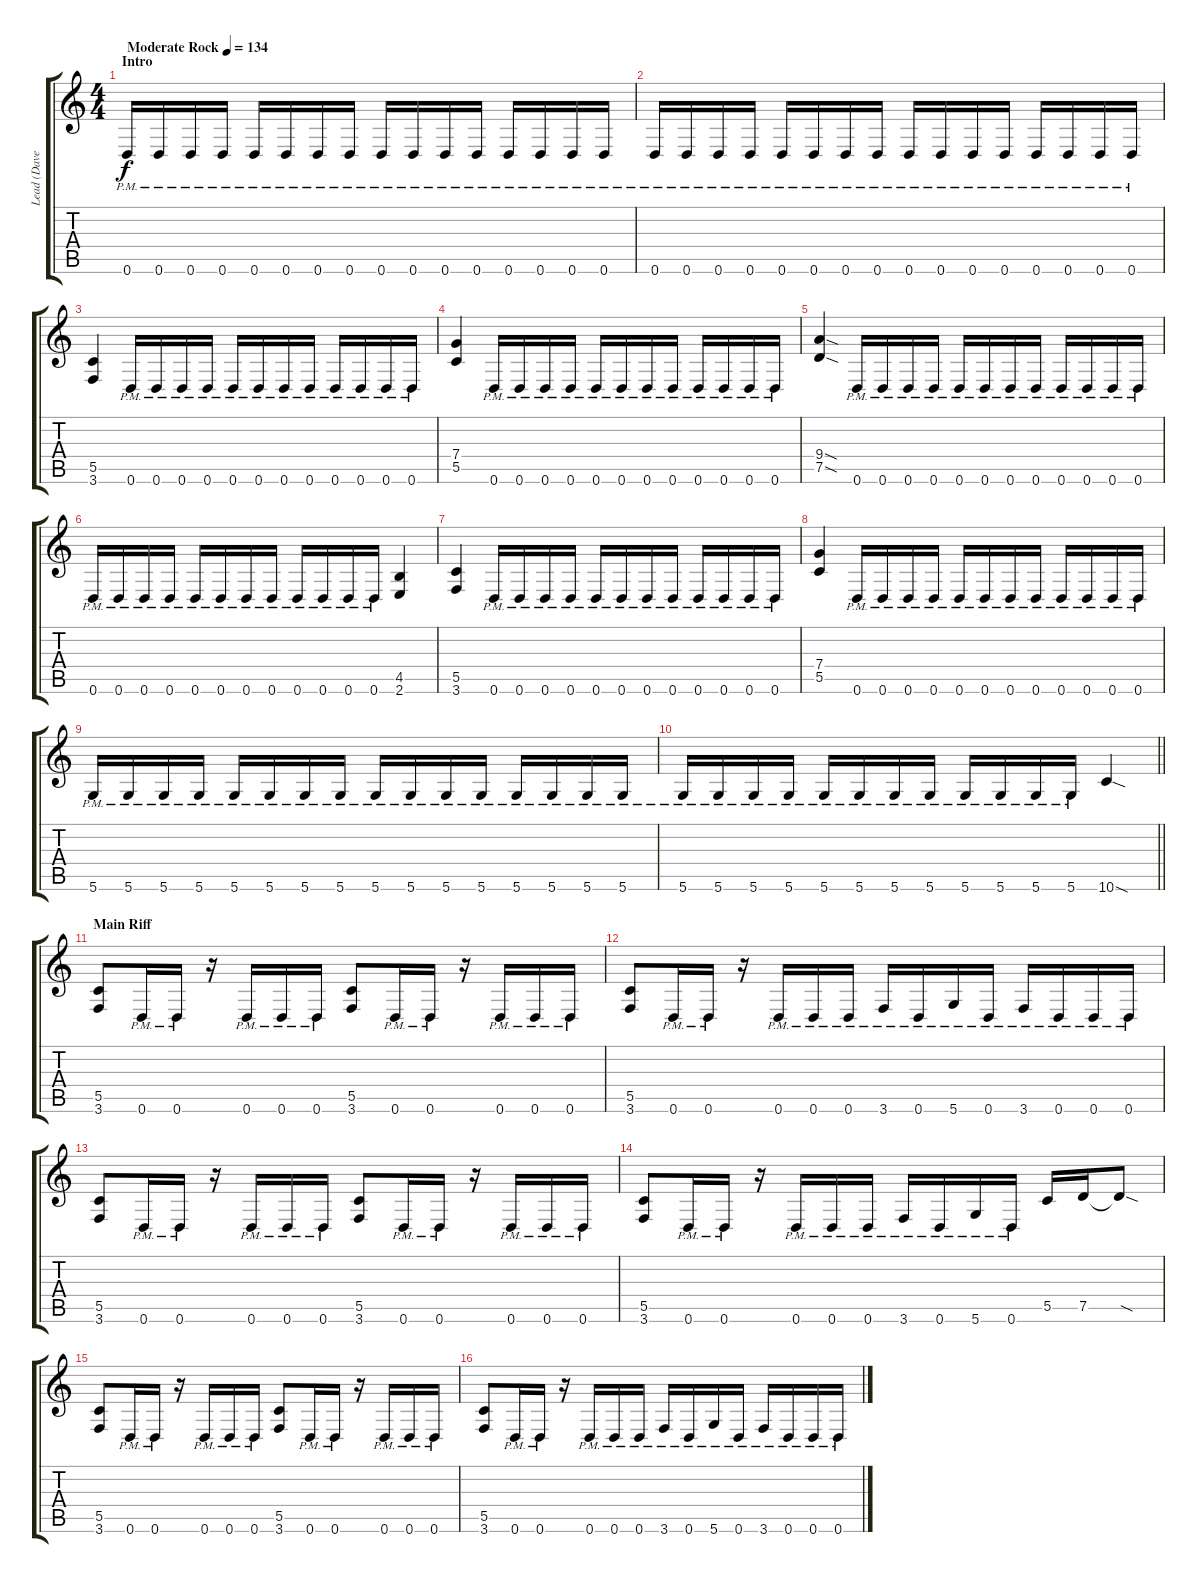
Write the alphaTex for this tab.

\track ("Lead (Dave Sabo)" "Lead (Dave") {instrument distortionguitar}
\staff {score tabs}
\tuning (D4 A3 F3 C3 G2 D2) {hide}
\ts (4 4)
\section ("" "Intro")
\tempo (134 "Moderate Rock")
\clef g2
\ks c
0.6{pm}.16{dy f instrument distortionguitar} 0.6{pm}.16 0.6{pm}.16 0.6{pm}.16 0.6{pm}.16 0.6{pm}.16 0.6{pm}.16 0.6{pm}.16 0.6{pm}.16 0.6{pm}.16 0.6{pm}.16 0.6{pm}.16 0.6{pm}.16 0.6{pm}.16 0.6{pm}.16 0.6{pm}.16 |
0.6{pm}.16 0.6{pm}.16 0.6{pm}.16 0.6{pm}.16 0.6{pm}.16 0.6{pm}.16 0.6{pm}.16 0.6{pm}.16 0.6{pm}.16 0.6{pm}.16 0.6{pm}.16 0.6{pm}.16 0.6{pm}.16 0.6{pm}.16 0.6{pm}.16 0.6{pm}.16 |
(5.5 3.6).4 0.6{pm}.16 0.6{pm}.16 0.6{pm}.16 0.6{pm}.16 0.6{pm}.16 0.6{pm}.16 0.6{pm}.16 0.6{pm}.16 0.6{pm}.16 0.6{pm}.16 0.6{pm}.16 0.6{pm}.16 |
(7.4 5.5).4 0.6{pm}.16 0.6{pm}.16 0.6{pm}.16 0.6{pm}.16 0.6{pm}.16 0.6{pm}.16 0.6{pm}.16 0.6{pm}.16 0.6{pm}.16 0.6{pm}.16 0.6{pm}.16 0.6{pm}.16 |
(9.4{sod} 7.5{sod}).4 0.6{pm}.16 0.6{pm}.16 0.6{pm}.16 0.6{pm}.16 0.6{pm}.16 0.6{pm}.16 0.6{pm}.16 0.6{pm}.16 0.6{pm}.16 0.6{pm}.16 0.6{pm}.16 0.6{pm}.16 |
0.6{pm}.16 0.6{pm}.16 0.6{pm}.16 0.6{pm}.16 0.6{pm}.16 0.6{pm}.16 0.6{pm}.16 0.6{pm}.16 0.6{pm}.16 0.6{pm}.16 0.6{pm}.16 0.6{pm}.16 (4.5 2.6).4 |
(5.5 3.6).4 0.6{pm}.16 0.6{pm}.16 0.6{pm}.16 0.6{pm}.16 0.6{pm}.16 0.6{pm}.16 0.6{pm}.16 0.6{pm}.16 0.6{pm}.16 0.6{pm}.16 0.6{pm}.16 0.6{pm}.16 |
(7.4 5.5).4 0.6{pm}.16 0.6{pm}.16 0.6{pm}.16 0.6{pm}.16 0.6{pm}.16 0.6{pm}.16 0.6{pm}.16 0.6{pm}.16 0.6{pm}.16 0.6{pm}.16 0.6{pm}.16 0.6{pm}.16 |
5.6{pm}.16 5.6{pm}.16 5.6{pm}.16 5.6{pm}.16 5.6{pm}.16 5.6{pm}.16 5.6{pm}.16 5.6{pm}.16 5.6{pm}.16 5.6{pm}.16 5.6{pm}.16 5.6{pm}.16 5.6{pm}.16 5.6{pm}.16 5.6{pm}.16 5.6{pm}.16 |
\barLineRight lightlight
5.6{pm}.16 5.6{pm}.16 5.6{pm}.16 5.6{pm}.16 5.6{pm}.16 5.6{pm}.16 5.6{pm}.16 5.6{pm}.16 5.6{pm}.16 5.6{pm}.16 5.6{pm}.16 5.6{pm}.16 10.6{sod}.4 |
\section ("" "Main Riff")
(5.5 3.6).8 0.6{pm}.16 0.6{pm}.16 r.16 0.6{pm}.16 0.6{pm}.16 0.6{pm}.16 (5.5 3.6).8 0.6{pm}.16 0.6{pm}.16 r.16 0.6{pm}.16 0.6{pm}.16 0.6{pm}.16 |
(5.5 3.6).8 0.6{pm}.16 0.6{pm}.16 r.16 0.6{pm}.16 0.6{pm}.16 0.6{pm}.16 3.6{pm}.16 0.6{pm}.16 5.6{pm}.16 0.6{pm}.16 3.6{pm}.16 0.6{pm}.16 0.6{pm}.16 0.6{pm}.16 |
(5.5 3.6).8 0.6{pm}.16 0.6{pm}.16 r.16 0.6{pm}.16 0.6{pm}.16 0.6{pm}.16 (5.5 3.6).8 0.6{pm}.16 0.6{pm}.16 r.16 0.6{pm}.16 0.6{pm}.16 0.6{pm}.16 |
(5.5 3.6).8 0.6{pm}.16 0.6{pm}.16 r.16 0.6{pm}.16 0.6{pm}.16 0.6{pm}.16 3.6{pm}.16 0.6{pm}.16 5.6{pm}.16 0.6{pm}.16 5.5.16 7.5.16 7.5{sod t}.8 |
(5.5 3.6).8 0.6{pm}.16 0.6{pm}.16 r.16 0.6{pm}.16 0.6{pm}.16 0.6{pm}.16 (5.5 3.6).8 0.6{pm}.16 0.6{pm}.16 r.16 0.6{pm}.16 0.6{pm}.16 0.6{pm}.16 |
(5.5 3.6).8 0.6{pm}.16 0.6{pm}.16 r.16 0.6{pm}.16 0.6{pm}.16 0.6{pm}.16 3.6{pm}.16 0.6{pm}.16 5.6{pm}.16 0.6{pm}.16 3.6{pm}.16 0.6{pm}.16 0.6{pm}.16 0.6{pm}.16
